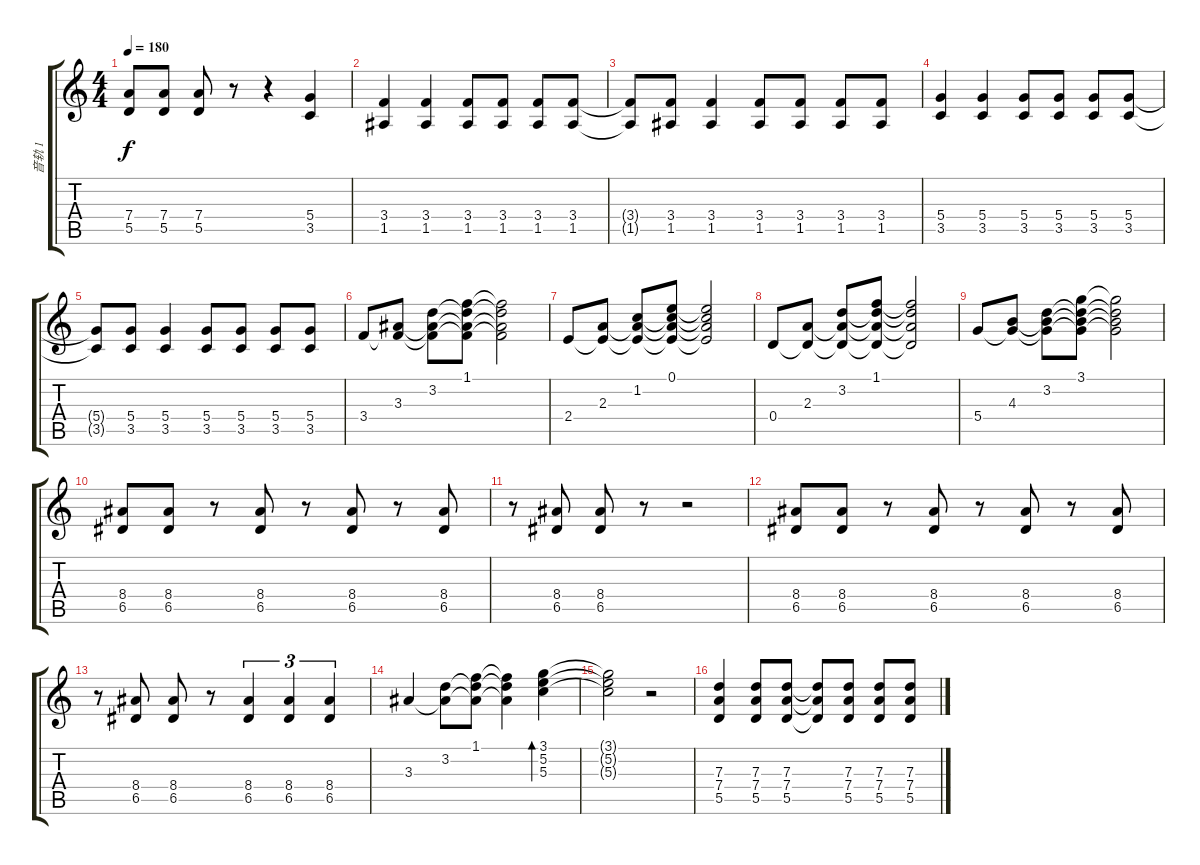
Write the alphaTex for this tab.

\track ("音轨 1" "音轨 1") {instrument distortionguitar}
\staff {score tabs}
\tuning (E4 B3 G3 D3 A2 E2) {hide}
\ts (4 4)
\tempo 180
\clef g2
\ks c
(7.4{t} 5.5{t}).8{dy f} (7.4 5.5).8 (7.4 5.5).8 r.8 r.4 (5.4 3.5).4 |
(3.4 1.5).4 (3.4 1.5).4 (3.4 1.5).8 (3.4 1.5).8 (3.4 1.5).8 (3.4 1.5).8 |
(3.4{t} 1.5{t}).8 (3.4 1.5).8 (3.4 1.5).4 (3.4 1.5).8 (3.4 1.5).8 (3.4 1.5).8 (3.4 1.5).8 |
(5.4 3.5).4 (5.4 3.5).4 (5.4 3.5).8 (5.4 3.5).8 (5.4 3.5).8 (5.4 3.5).8 |
(5.4{t} 3.5{t}).8 (5.4 3.5).8 (5.4 3.5).4 (5.4 3.5).8 (5.4 3.5).8 (5.4 3.5).8 (5.4 3.5).8 |
3.4.8 (3.3 3.4{t}).8 (3.2 3.3{t} 3.4{t}).8 (1.1 3.2{t} 3.3{t} 3.4{t}).8 (1.1{t} 3.2{t} 3.3{t} 3.4{t}).2 |
2.4.8 (2.3 2.4{t}).8 (1.2 2.3{t} 2.4{t}).8 (0.1 1.2{t} 2.3{t} 2.4{t}).8 (0.1{t} 1.2{t} 2.3{t} 2.4{t}).2 |
0.4.8 (2.3 0.4{t}).8 (3.2 2.3{t} 0.4{t}).8 (1.1 3.2{t} 2.3{t} 0.4{t}).8 (1.1{t} 3.2{t} 2.3{t} 0.4{t}).2 |
5.4.8 (4.3 5.4{t}).8 (3.2 4.3{t} 5.4{t}).8 (3.1 3.2{t} 4.3{t} 5.4{t}).8 (3.1{t} 3.2{t} 4.3{t} 5.4{t}).2 |
(8.4 6.5).8 (8.4 6.5).8 r.8 (8.4 6.5).8 r.8 (8.4 6.5).8 r.8 (8.4 6.5).8 |
r.8 (8.4 6.5).8 (8.4 6.5).8 r.8 r.2 |
(8.4 6.5).8 (8.4 6.5).8 r.8 (8.4 6.5).8 r.8 (8.4 6.5).8 r.8 (8.4 6.5).8 |
r.8 (8.4 6.5).8 (8.4 6.5).8 r.8 (8.4 6.5).4{tu (3 2)} (8.4 6.5).4{tu (3 2)} (8.4 6.5).4{tu (3 2)} |
3.3.4 (3.2 3.3{t}).8 (1.1 3.2{t} 3.3{t}).8 (1.1{t} 3.2{t} 3.3{t}).4 (3.1 5.2 5.3).4{bd 240} |
(3.1{t} 5.2{t} 5.3{t}).2 r.2 |
(7.3 7.4 5.5).4 (7.3 7.4 5.5).8 (7.3 7.4 5.5).8 (7.3{t} 7.4{t} 5.5{t}).8 (7.3 7.4 5.5).8 (7.3 7.4 5.5).8 (7.3 7.4 5.5).8
